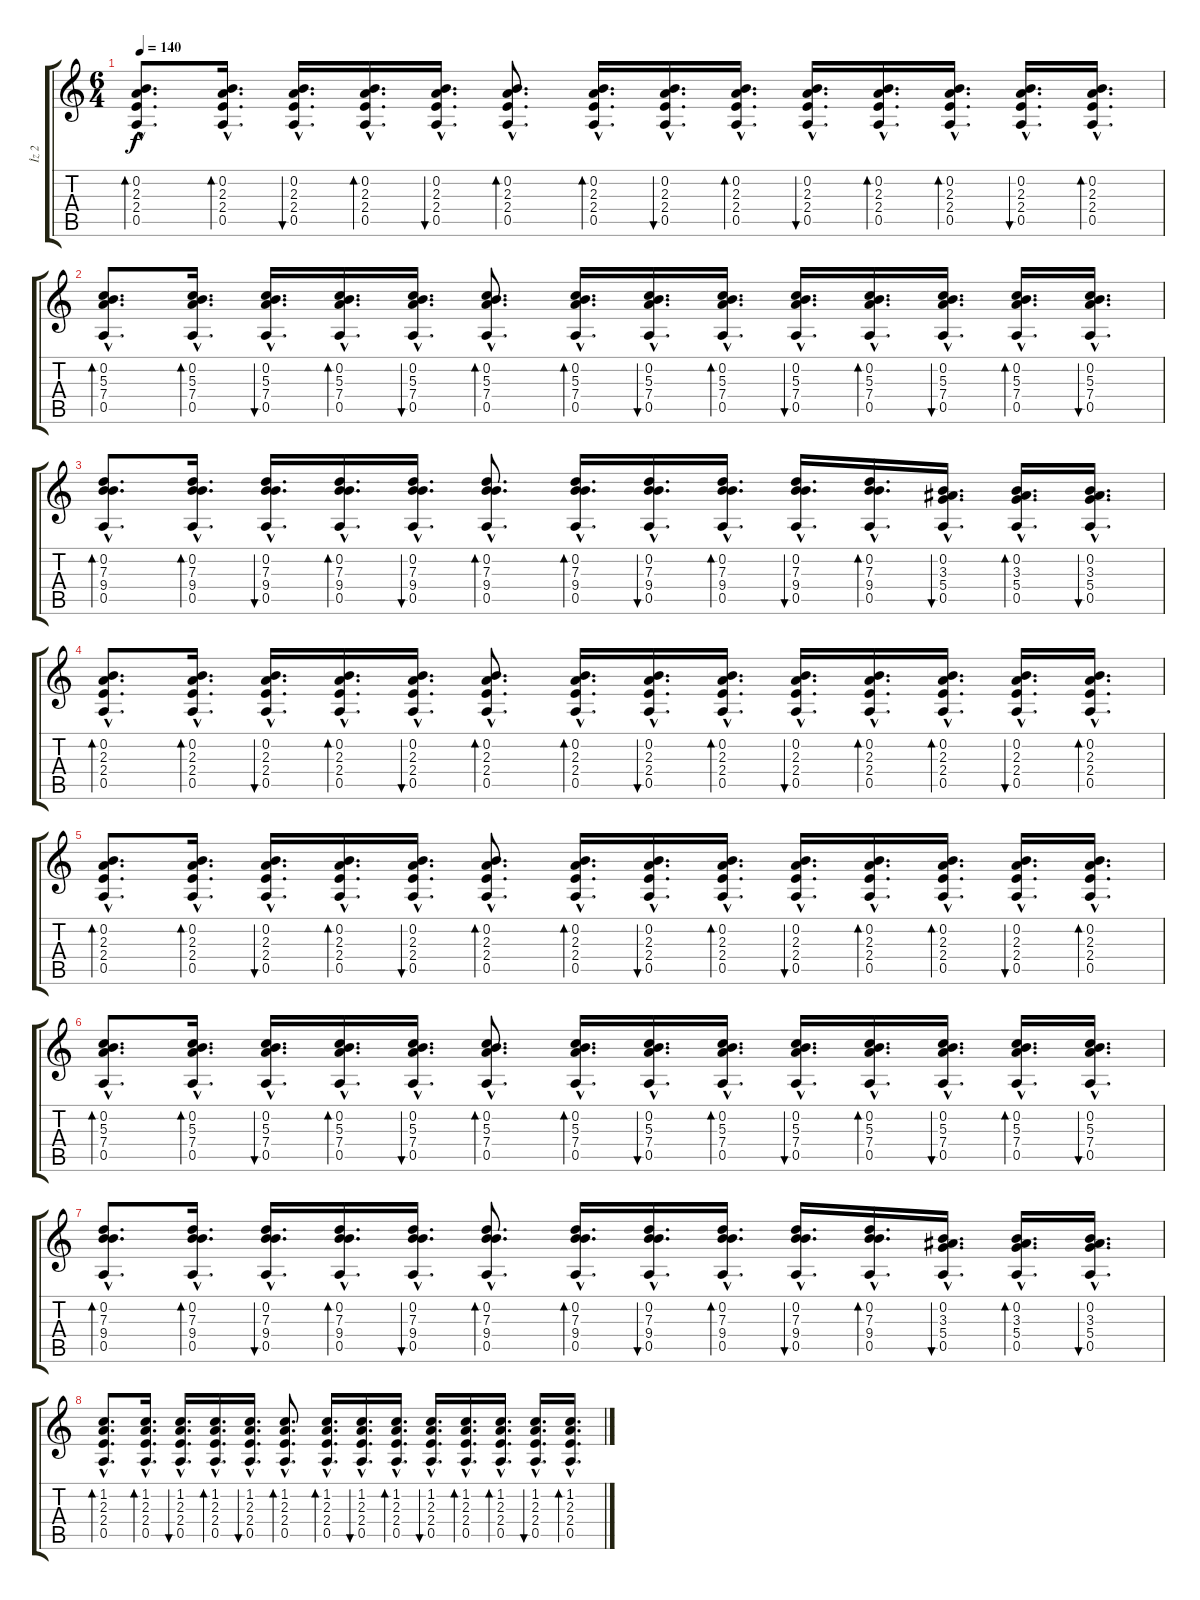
\track ("İz 2" "İz 2") {instrument overdrivenguitar}
\staff {score tabs}
\tuning (E4 B3 G3 D3 A2 E2) {hide}
\ts (6 4)
\tempo 140
\clef g2
\ks c
(0.2{hac} 2.3{hac} 2.4{hac} 0.5{hac}).8{d bd 30 dy f} (0.2{hac} 2.3{hac} 2.4{hac} 0.5{hac}).16{d bd 30} (0.2{hac} 2.3{hac} 2.4{hac} 0.5{hac}).16{d bu 30} (0.2{hac} 2.3{hac} 2.4{hac} 0.5{hac}).16{d bd 30} (0.2{hac} 2.3{hac} 2.4{hac} 0.5{hac}).16{d bu 30} (0.2{hac} 2.3{hac} 2.4{hac} 0.5{hac}).8{d bd 30} (0.2{hac} 2.3{hac} 2.4{hac} 0.5{hac}).16{d bd 30} (0.2{hac} 2.3{hac} 2.4{hac} 0.5{hac}).16{d bu 30} (0.2{hac} 2.3{hac} 2.4{hac} 0.5{hac}).16{d bd 30} (0.2{hac} 2.3{hac} 2.4{hac} 0.5{hac}).16{d bu 30} (0.2{hac} 2.3{hac} 2.4{hac} 0.5{hac}).16{d bd 30} (0.2{hac} 2.3{hac} 2.4{hac} 0.5{hac}).16{d bd 30} (0.2{hac} 2.3{hac} 2.4{hac} 0.5{hac}).16{d bu 30} (0.2{hac} 2.3{hac} 2.4{hac} 0.5{hac}).16{d bd 30} |
(0.2{hac} 5.3{hac} 7.4{hac} 0.5{hac}).8{d bd 30} (0.2{hac} 5.3{hac} 7.4{hac} 0.5{hac}).16{d bd 30} (0.2{hac} 5.3{hac} 7.4{hac} 0.5{hac}).16{d bu 30} (0.2{hac} 5.3{hac} 7.4{hac} 0.5{hac}).16{d bd 30} (0.2{hac} 5.3{hac} 7.4{hac} 0.5{hac}).16{d bu 30} (0.2{hac} 5.3{hac} 7.4{hac} 0.5{hac}).8{d bd 30} (0.2{hac} 5.3{hac} 7.4{hac} 0.5{hac}).16{d bd 30} (0.2{hac} 5.3{hac} 7.4{hac} 0.5{hac}).16{d bu 30} (0.2{hac} 5.3{hac} 7.4{hac} 0.5{hac}).16{d bd 30} (0.2{hac} 5.3{hac} 7.4{hac} 0.5{hac}).16{d bu 30} (0.2{hac} 5.3{hac} 7.4{hac} 0.5{hac}).16{d bd 30} (0.2{hac} 5.3{hac} 7.4{hac} 0.5{hac}).16{d bu 30} (0.2{hac} 5.3{hac} 7.4{hac} 0.5{hac}).16{d bd 30} (0.2{hac} 5.3{hac} 7.4{hac} 0.5{hac}).16{d bu 30} |
(0.2{hac} 7.3{hac} 9.4{hac} 0.5{hac}).8{d bd 30} (0.2{hac} 7.3{hac} 9.4{hac} 0.5{hac}).16{d bd 30} (0.2{hac} 7.3{hac} 9.4{hac} 0.5{hac}).16{d bu 30} (0.2{hac} 7.3{hac} 9.4{hac} 0.5{hac}).16{d bd 30} (0.2{hac} 7.3{hac} 9.4{hac} 0.5{hac}).16{d bu 30} (0.2{hac} 7.3{hac} 9.4{hac} 0.5{hac}).8{d bd 30} (0.2{hac} 7.3{hac} 9.4{hac} 0.5{hac}).16{d bd 30} (0.2{hac} 7.3{hac} 9.4{hac} 0.5{hac}).16{d bu 30} (0.2{hac} 7.3{hac} 9.4{hac} 0.5{hac}).16{d bd 30} (0.2{hac} 7.3{hac} 9.4{hac} 0.5{hac}).16{d bu 30} (0.2{hac} 7.3{hac} 9.4{hac} 0.5{hac}).16{d bd 30} (0.2{hac} 3.3{hac} 5.4{hac} 0.5{hac}).16{d bu 30} (0.2{hac} 3.3{hac} 5.4{hac} 0.5{hac}).16{d bd 30} (0.2{hac} 3.3{hac} 5.4{hac} 0.5{hac}).16{d bu 30} |
(0.2{hac} 2.3{hac} 2.4{hac} 0.5{hac}).8{d bd 30} (0.2{hac} 2.3{hac} 2.4{hac} 0.5{hac}).16{d bd 30} (0.2{hac} 2.3{hac} 2.4{hac} 0.5{hac}).16{d bu 30} (0.2{hac} 2.3{hac} 2.4{hac} 0.5{hac}).16{d bd 30} (0.2{hac} 2.3{hac} 2.4{hac} 0.5{hac}).16{d bu 30} (0.2{hac} 2.3{hac} 2.4{hac} 0.5{hac}).8{d bd 30} (0.2{hac} 2.3{hac} 2.4{hac} 0.5{hac}).16{d bd 30} (0.2{hac} 2.3{hac} 2.4{hac} 0.5{hac}).16{d bu 30} (0.2{hac} 2.3{hac} 2.4{hac} 0.5{hac}).16{d bd 30} (0.2{hac} 2.3{hac} 2.4{hac} 0.5{hac}).16{d bu 30} (0.2{hac} 2.3{hac} 2.4{hac} 0.5{hac}).16{d bd 30} (0.2{hac} 2.3{hac} 2.4{hac} 0.5{hac}).16{d bd 30} (0.2{hac} 2.3{hac} 2.4{hac} 0.5{hac}).16{d bu 30} (0.2{hac} 2.3{hac} 2.4{hac} 0.5{hac}).16{d bd 30} |
(0.2{hac} 2.3{hac} 2.4{hac} 0.5{hac}).8{d bd 30} (0.2{hac} 2.3{hac} 2.4{hac} 0.5{hac}).16{d bd 30} (0.2{hac} 2.3{hac} 2.4{hac} 0.5{hac}).16{d bu 30} (0.2{hac} 2.3{hac} 2.4{hac} 0.5{hac}).16{d bd 30} (0.2{hac} 2.3{hac} 2.4{hac} 0.5{hac}).16{d bu 30} (0.2{hac} 2.3{hac} 2.4{hac} 0.5{hac}).8{d bd 30} (0.2{hac} 2.3{hac} 2.4{hac} 0.5{hac}).16{d bd 30} (0.2{hac} 2.3{hac} 2.4{hac} 0.5{hac}).16{d bu 30} (0.2{hac} 2.3{hac} 2.4{hac} 0.5{hac}).16{d bd 30} (0.2{hac} 2.3{hac} 2.4{hac} 0.5{hac}).16{d bu 30} (0.2{hac} 2.3{hac} 2.4{hac} 0.5{hac}).16{d bd 30} (0.2{hac} 2.3{hac} 2.4{hac} 0.5{hac}).16{d bd 30} (0.2{hac} 2.3{hac} 2.4{hac} 0.5{hac}).16{d bu 30} (0.2{hac} 2.3{hac} 2.4{hac} 0.5{hac}).16{d bd 30} |
(0.2{hac} 5.3{hac} 7.4{hac} 0.5{hac}).8{d bd 30} (0.2{hac} 5.3{hac} 7.4{hac} 0.5{hac}).16{d bd 30} (0.2{hac} 5.3{hac} 7.4{hac} 0.5{hac}).16{d bu 30} (0.2{hac} 5.3{hac} 7.4{hac} 0.5{hac}).16{d bd 30} (0.2{hac} 5.3{hac} 7.4{hac} 0.5{hac}).16{d bu 30} (0.2{hac} 5.3{hac} 7.4{hac} 0.5{hac}).8{d bd 30} (0.2{hac} 5.3{hac} 7.4{hac} 0.5{hac}).16{d bd 30} (0.2{hac} 5.3{hac} 7.4{hac} 0.5{hac}).16{d bu 30} (0.2{hac} 5.3{hac} 7.4{hac} 0.5{hac}).16{d bd 30} (0.2{hac} 5.3{hac} 7.4{hac} 0.5{hac}).16{d bu 30} (0.2{hac} 5.3{hac} 7.4{hac} 0.5{hac}).16{d bd 30} (0.2{hac} 5.3{hac} 7.4{hac} 0.5{hac}).16{d bu 30} (0.2{hac} 5.3{hac} 7.4{hac} 0.5{hac}).16{d bd 30} (0.2{hac} 5.3{hac} 7.4{hac} 0.5{hac}).16{d bu 30} |
(0.2{hac} 7.3{hac} 9.4{hac} 0.5{hac}).8{d bd 30} (0.2{hac} 7.3{hac} 9.4{hac} 0.5{hac}).16{d bd 30} (0.2{hac} 7.3{hac} 9.4{hac} 0.5{hac}).16{d bu 30} (0.2{hac} 7.3{hac} 9.4{hac} 0.5{hac}).16{d bd 30} (0.2{hac} 7.3{hac} 9.4{hac} 0.5{hac}).16{d bu 30} (0.2{hac} 7.3{hac} 9.4{hac} 0.5{hac}).8{d bd 30} (0.2{hac} 7.3{hac} 9.4{hac} 0.5{hac}).16{d bd 30} (0.2{hac} 7.3{hac} 9.4{hac} 0.5{hac}).16{d bu 30} (0.2{hac} 7.3{hac} 9.4{hac} 0.5{hac}).16{d bd 30} (0.2{hac} 7.3{hac} 9.4{hac} 0.5{hac}).16{d bu 30} (0.2{hac} 7.3{hac} 9.4{hac} 0.5{hac}).16{d bd 30} (0.2{hac} 3.3{hac} 5.4{hac} 0.5{hac}).16{d bu 30} (0.2{hac} 3.3{hac} 5.4{hac} 0.5{hac}).16{d bd 30} (0.2{hac} 3.3{hac} 5.4{hac} 0.5{hac}).16{d bu 30} |
(1.2{hac} 2.3{hac} 2.4{hac} 0.5{hac}).8{d bd 30} (1.2{hac} 2.3{hac} 2.4{hac} 0.5{hac}).16{d bd 30} (1.2{hac} 2.3{hac} 2.4{hac} 0.5{hac}).16{d bu 30} (1.2{hac} 2.3{hac} 2.4{hac} 0.5{hac}).16{d bd 30} (1.2{hac} 2.3{hac} 2.4{hac} 0.5{hac}).16{d bu 30} (1.2{hac} 2.3{hac} 2.4{hac} 0.5{hac}).8{d bd 30} (1.2{hac} 2.3{hac} 2.4{hac} 0.5{hac}).16{d bd 30} (1.2{hac} 2.3{hac} 2.4{hac} 0.5{hac}).16{d bu 30} (1.2{hac} 2.3{hac} 2.4{hac} 0.5{hac}).16{d bd 30} (1.2{hac} 2.3{hac} 2.4{hac} 0.5{hac}).16{d bu 30} (1.2{hac} 2.3{hac} 2.4{hac} 0.5{hac}).16{d bd 30} (1.2{hac} 2.3{hac} 2.4{hac} 0.5{hac}).16{d bd 30} (1.2{hac} 2.3{hac} 2.4{hac} 0.5{hac}).16{d bu 30} (1.2{hac} 2.3{hac} 2.4{hac} 0.5{hac}).16{d bd 30}
